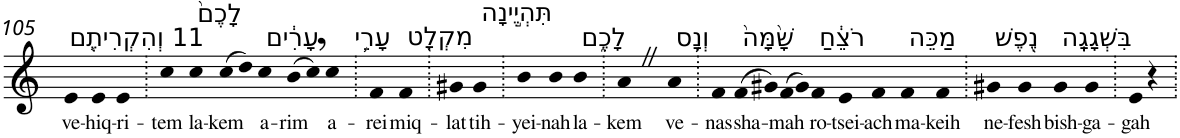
**kern	**text
*part1	*part1
*staff1	*staff1
*I"Piano	*
*I'Pno	*
!!LO:PB:g=z
*clefG2	*
*k[]	*
=105	=105
!LO:TX:a:t=11 וְהִקְרִיתֶ֤ם	!
!	!LO:LY:b
4e	ve-
!	!LO:LY:b
4e	-hiq-
!	!LO:LY:b
4e	-ri-
=106.	=106.
!	!LO:LY:b
4cc	-tem
!LO:TX:a:t=לָכֶם֙	!
!	!LO:LY:b
4cc	la-
!	!LO:LY:b
(>8cc	-kem
8dd)	.
!LO:TX:a:t=עָרִ֔ים	!
!	!LO:LY:b
4cc	a-
!	!LO:LY:b
(>8b	-rim
8cc,)	.
!LO:TX:a:t=עָרֵ֥י	!
!	!LO:LY:b
4cc	a-
=107.	=107.
!	!LO:LY:b
4f	-rei
!LO:TX:a:t=מִקְלָ֖ט	!
!	!LO:LY:b
4f	miq-
=108.	=108.
!	!LO:LY:b
4g#X	-lat
!LO:TX:a:t=תִּהְיֶ֣ינָה	!
!	!LO:LY:b
4g#	tih-
=109.	=109.
!	!LO:LY:b
4b	-yei-
!	!LO:LY:b
4b	-nah
!LO:TX:a:t=לָכֶ֑ם	!
!	!LO:LY:b
4b	la-
=110.	=110.
!	!LO:LY:b
4aZ	-kem
!LO:TX:a:t=וְנָ֥ס	!
!	!LO:LY:b
4a	ve-
=111.	=111.
!	!LO:LY:b
4f	-nas
!LO:TX:a:t=שָׁ֙מָּה֙	!
!	!LO:LY:b
(>8f	sha-
8g#X)	.
!	!LO:LY:b
(>8f	-mah
8g#)	.
!LO:TX:a:t=רֹצֵ֔חַ	!
!	!LO:LY:b
4f	ro-
!	!LO:LY:b
4e	-tsei-
!	!LO:LY:b
4f	-ach
!LO:TX:a:t=מַכֵּה	!
!	!LO:LY:b
4f	ma-
!	!LO:LY:b
4f	-keih
=112.	=112.
!LO:TX:a:t=נֶ֖פֶשׁ	!
!	!LO:LY:b
4g#X	ne-
!	!LO:LY:b
4g#	-fesh
!LO:TX:a:t=בִּשְׁגָגָֽה	!
!	!LO:LY:b
4g#	bish-
!	!LO:LY:b
4g#	-ga-
=113.	=113.
!	!LO:LY:b
4e	-gah
4r	.
=.	=.
*-	*-
